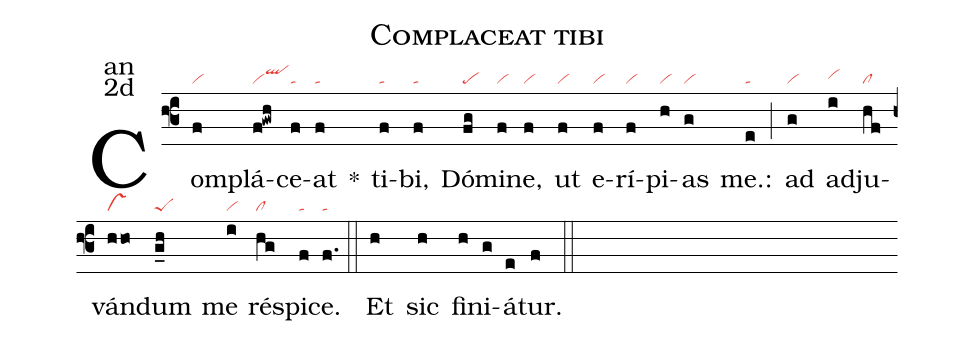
name:Complaceat tibi;
office-part:an;
mode:2d;
nabc-lines:1;
%%
(f3) Com(f|vi)plá(f!gwh|viqlhj)ce(f|ta)at(f|ta) <sp>*</sp>()
ti(f|ta)bi,(f|ta) Dó(fg|pe)mi(f|vi)ne,(f|vi) ut(f|vi) e(f|vi)rí(f|vi)pi(h|vi)as(g|vi) me.:(e|ta) (;)
ad(g|vi) ad(i|vihh)ju(hf|cl)ván(hho|vs)dum(g_h|peS) me(i|vi) ré(hg|cl)spi(f|ta)ce.(f.|ta) (::)
<eu> Et(h) sic(h) fi(h)ni(g)á(e)tur.(f) </eu> (::)
